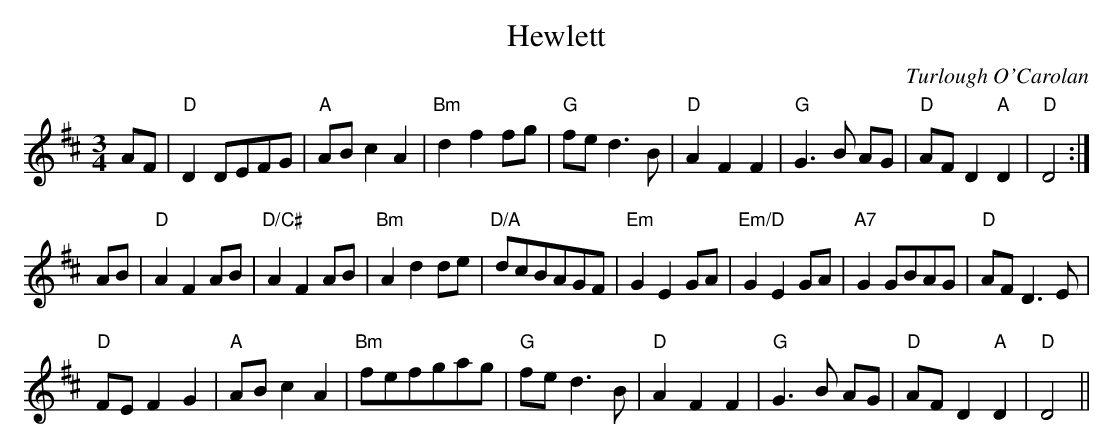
X:1
T:Hewlett
M:3/4
L:1/8
C:Turlough O'Carolan
K:D
AF|"D"D2 DEFG|"A"AB c2 A2|"Bm"d2 f2 fg|"G"fe d3 B| "D" A2 F2 F2|"G"G3 B AG|"D"AF D2 "A"D2|"D"D4 :|]
AB|"D"A2 F2 AB|"D/C#" A2 F2 AB|"Bm" A2 d2 de|"D/A" dcBAGF| "Em"G2 E2 GA|"Em/D"G2 E2 GA|"A7" G2 GBAG|"D"AF D3 E|
"D" FE F2 G2|"A"AB c2 A2|"Bm"fefgag|"G" fe d3 B| "D" A2 F2 F2|"G"G3 B AG| "D"AF D2 "A"D2|"D"D4 ||
